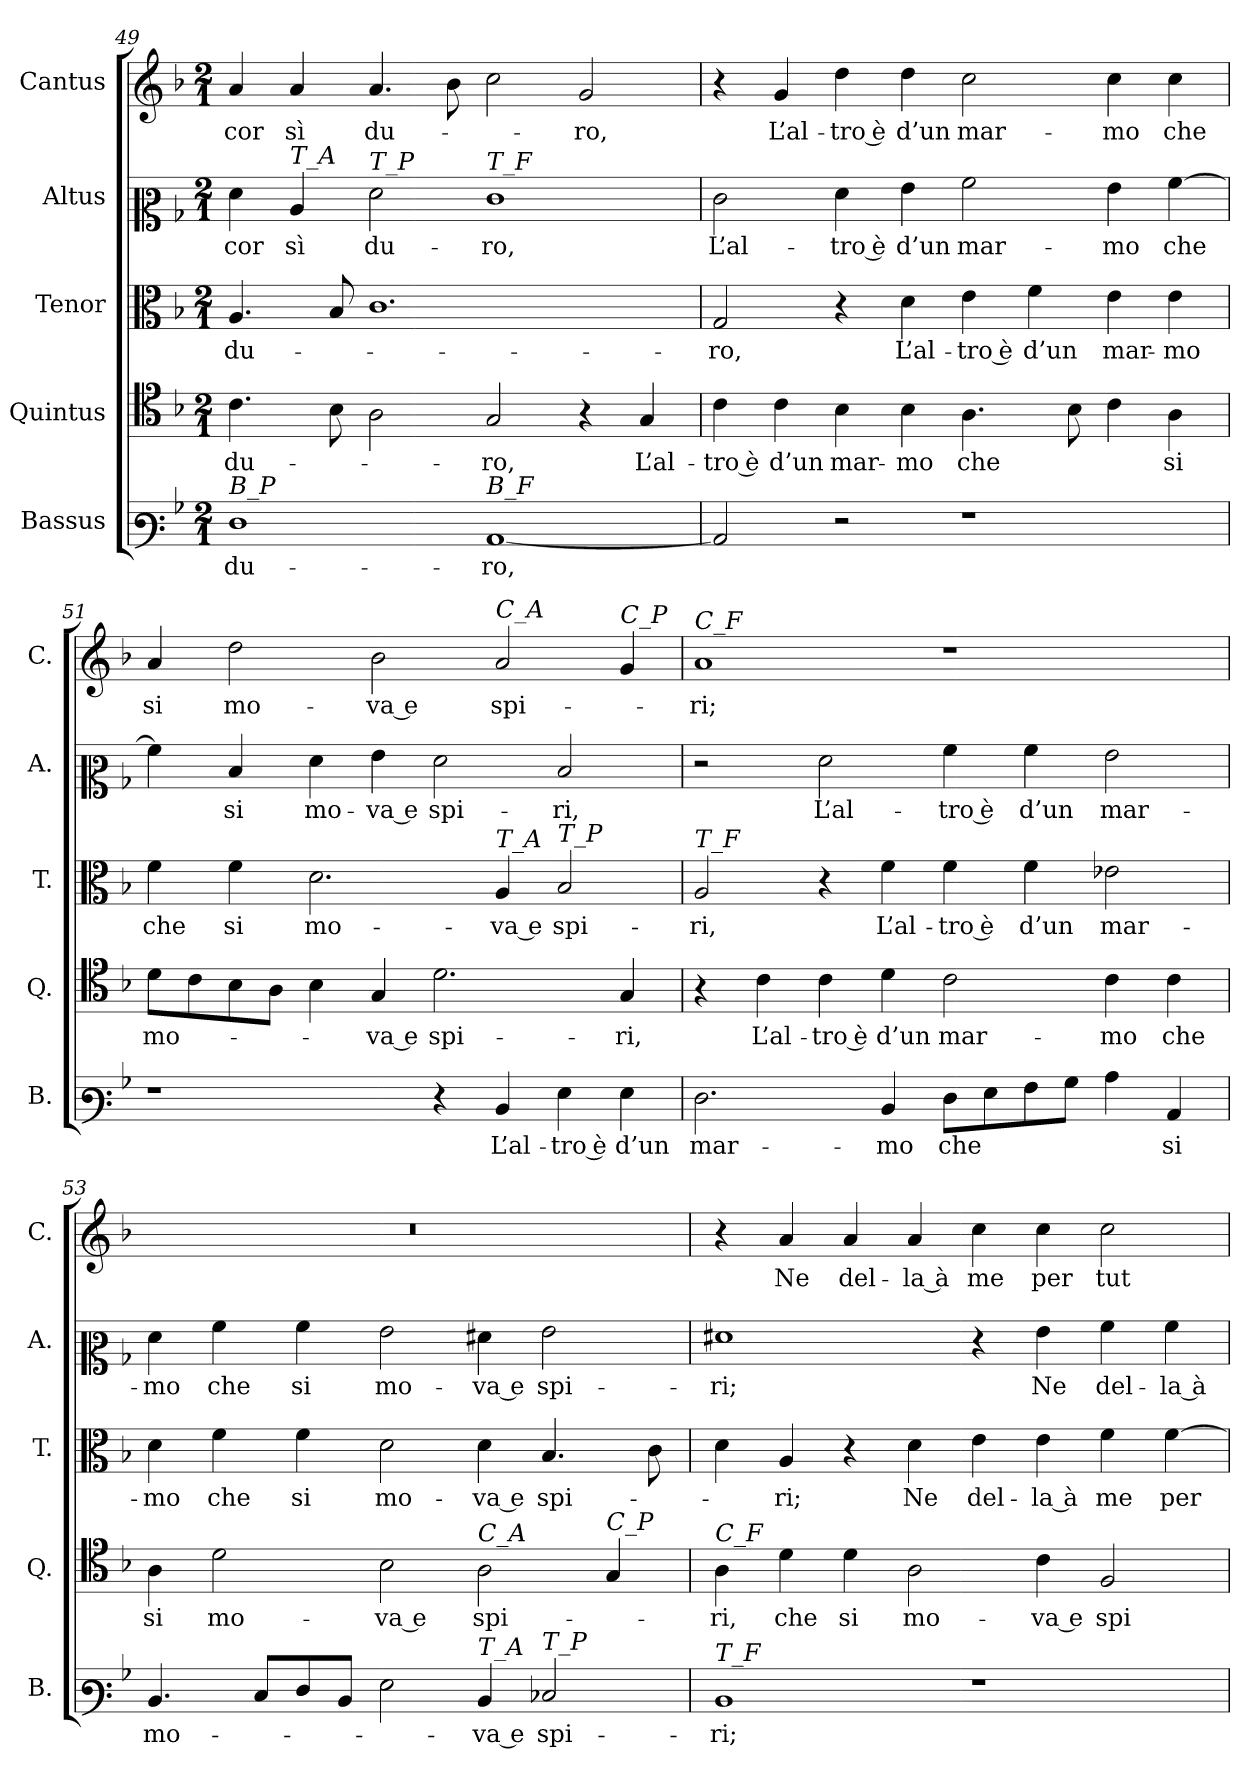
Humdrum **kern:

**kern	**text	**kern	**text	**kern	**text	**kern	**text	**kern	**text
*part5	*part5	*part4	*part4	*part3	*part3	*part2	*part2	*part1	*part1
*staff5	*staff5	*staff4	*staff4	*staff3	*staff3	*staff2	*staff2	*staff1	*staff1
*I"Bassus	*	*I"Quintus	*	*I"Tenor	*	*I"Altus	*	*I"Cantus	*
*I'B.	*	*I'Q.	*	*I'T.	*	*I'A.	*	*I'C.	*
!!LO:LB:g=z
*clefF3	*	*clefC4	*	*clefC3	*	*clefC2	*	*clefG2	*
*k[b-]	*	*k[b-]	*	*k[b-]	*	*k[b-]	*	*k[b-]	*
*M2/1	*	*M2/1	*	*M2/1	*	*M2/1	*	*M2/1	*
=49	=49	=49	=49	=49	=49	=49	=49	=49	=49
!LO:TX:a:i:t=B_P	!	!	!	!	!	!	!	!	!
!	!LO:LY:b	!	!LO:LY:b	!	!LO:LY:b	!	!LO:LY:b	!	!LO:LY:b
1F	du-	4.c\	du-	4.A/	du-	4f\	cor	4a/	cor
!	!	!	!	!	!	!LO:TX:a:i:t=T_A	!	!	!
!	!	!	!	!	!	!	!LO:LY:b	!	!LO:LY:b
.	.	.	.	.	.	4c/	sì	4a/	sì
.	.	8B-\	.	8B-/	.	.	.	.	.
!	!	!	!	!	!	!LO:TX:a:i:t=T_P	!	!	!
!	!	!	!	!	!	!	!LO:LY:b	!	!LO:LY:b
.	.	2A\	.	1.c	.	2f\	du-	4.a/	du-
.	.	.	.	.	.	.	.	8b-\	.
!	!	!	!	!	!	!LO:TX:a:i:t=T_F	!	!	!
!LO:TX:a:i:t=B_F	!	!	!	!	!	!	!	!	!
!	!LO:LY:b	!	!LO:LY:b	!	!	!	!LO:LY:b	!	!
[1C	-ro,	2G/	-ro,	.	.	1e	-ro,	2cc\	.
!	!	!	!	!	!	!	!	!	!LO:LY:b
.	.	4r	.	.	.	.	.	2g/	-ro,
!	!	!	!LO:LY:b	!	!	!	!	!	!
.	.	4G/	L’al-	.	.	.	.	.	.
=50	=50	=50	=50	=50	=50	=50	=50	=50	=50
!	!	!	!LO:LY:b	!	!LO:LY:b	!	!LO:LY:b	!	!
2C/]	.	4c\	-tro è	2G/	-ro,	2e\	L’al-	4r	.
!	!	!	!LO:LY:b	!	!	!	!	!	!LO:LY:b
.	.	4c\	d’un	.	.	.	.	4g/	L’al-
!	!	!	!LO:LY:b	!	!	!	!LO:LY:b	!	!LO:LY:b
2r	.	4B-\	mar-	4r	.	4f\	-tro è	4dd\	-tro è
!	!	!	!LO:LY:b	!	!LO:LY:b	!	!LO:LY:b	!	!LO:LY:b
.	.	4B-\	-mo	4d\	L’al-	4g\	d’un	4dd\	d’un
!	!	!	!LO:LY:b	!	!LO:LY:b	!	!LO:LY:b	!	!LO:LY:b
1r	.	4.A\	che	4e\	-tro è	2a\	mar-	2cc\	mar-
!	!	!	!	!	!LO:LY:b	!	!	!	!
.	.	.	.	4f\	d’un	.	.	.	.
.	.	8B-\	.	.	.	.	.	.	.
!	!	!	!	!	!LO:LY:b	!	!LO:LY:b	!	!LO:LY:b
.	.	4c\	.	4e\	mar-	4g\	-mo	4cc\	-mo
!	!	!	!LO:LY:b	!	!LO:LY:b	!	!LO:LY:b	!	!LO:LY:b
.	.	4A\	si	4e\	-mo	[4a\	che	4cc\	che
=51	=51	=51	=51	=51	=51	=51	=51	=51	=51
!	!	!	!LO:LY:b	!	!LO:LY:b	!	!	!	!LO:LY:b
1r	.	8d\L	mo-	4f\	che	4a\]	.	4a/	si
.	.	8c\	.	.	.	.	.	.	.
!	!	!	!	!	!LO:LY:b	!	!LO:LY:b	!	!LO:LY:b
.	.	8B-\	.	4f\	si	4d/	si	2dd\	mo-
.	.	8A\J	.	.	.	.	.	.	.
!	!	!	!	!	!LO:LY:b	!	!LO:LY:b	!	!
.	.	4B-\	.	2.d\	mo-	4f\	mo-	.	.
!	!	!	!LO:LY:b	!	!	!	!LO:LY:b	!	!LO:LY:b
.	.	4G/	-va e	.	.	4g\	-va e	2b-\	-va e
!	!	!	!LO:LY:b	!	!	!	!LO:LY:b	!	!
4r	.	2.d\	spi-	.	.	2f\	spi-	.	.
!	!	!	!	!	!	!	!	!LO:TX:a:i:t=C_A	!
!	!	!	!	!LO:TX:a:i:t=T_A	!	!	!	!	!
!	!LO:LY:b	!	!	!	!LO:LY:b	!	!	!	!LO:LY:b
4D/	L’al-	.	.	4A/	-va e	.	.	2a/	spi-
!	!	!	!	!LO:TX:a:i:t=T_P	!	!	!	!	!
!	!LO:LY:b	!	!	!	!LO:LY:b	!	!LO:LY:b	!	!
4G\	-tro è	.	.	2B-/	spi-	2d/	-ri,	.	.
!	!	!	!	!	!	!	!	!LO:TX:a:i:t=C_P	!
!	!LO:LY:b	!	!LO:LY:b	!	!	!	!	!	!
4G\	d’un	4G/	-ri,	.	.	.	.	4g/	.
!!LO:LB:g=z
=52	=52	=52	=52	=52	=52	=52	=52	=52	=52
!	!	!	!	!	!	!	!	!LO:TX:a:i:t=C_F	!
!	!	!	!	!LO:TX:a:i:t=T_F	!	!	!	!	!
!	!LO:LY:b	!	!	!	!LO:LY:b	!	!	!	!LO:LY:b
2.F\	mar-	4r	.	2A/	-ri,	2r	.	1a	-ri;
!	!	!	!LO:LY:b	!	!	!	!	!	!
.	.	4c\	L’al-	.	.	.	.	.	.
!	!	!	!LO:LY:b	!	!	!	!LO:LY:b	!	!
.	.	4c\	-tro è	4r	.	2f\	L’al-	.	.
!	!LO:LY:b	!	!LO:LY:b	!	!LO:LY:b	!	!	!	!
4D/	-mo	4d\	d’un	4f\	L’al-	.	.	.	.
!	!LO:LY:b	!	!LO:LY:b	!	!LO:LY:b	!	!LO:LY:b	!	!
8F\L	che	2c\	mar-	4f\	-tro è	4a\	-tro è	1r	.
8G\	.	.	.	.	.	.	.	.	.
!	!	!	!	!	!LO:LY:b	!	!LO:LY:b	!	!
8A\	.	.	.	4f\	d’un	4a\	d’un	.	.
8B-\J	.	.	.	.	.	.	.	.	.
!	!	!	!LO:LY:b	!	!LO:LY:b	!	!LO:LY:b	!	!
4c\	.	4c\	-mo	2e-X\	mar-	2g\	mar-	.	.
!	!LO:LY:b	!	!LO:LY:b	!	!	!	!	!	!
4C/	si	4c\	che	.	.	.	.	.	.
=53	=53	=53	=53	=53	=53	=53	=53	=53	=53
!	!LO:LY:b	!	!LO:LY:b	!	!LO:LY:b	!	!LO:LY:b	!	!
4.D/	mo-	4A\	si	4d\	-mo	4f\	-mo	0r	.
!	!	!	!LO:LY:b	!	!LO:LY:b	!	!LO:LY:b	!	!
.	.	2d\	mo-	4f\	che	4a\	che	.	.
8E/L	.	.	.	.	.	.	.	.	.
!	!	!	!	!	!LO:LY:b	!	!LO:LY:b	!	!
8F/	.	.	.	4f\	si	4a\	si	.	.
8D/J	.	.	.	.	.	.	.	.	.
!	!	!	!LO:LY:b	!	!LO:LY:b	!	!LO:LY:b	!	!
2G\	.	2B-\	-va e	2d\	mo-	2g\	mo-	.	.
!	!	!LO:TX:a:i:t=C_A	!	!	!	!	!	!	!
!LO:TX:a:i:t=T_A	!	!	!	!	!	!	!	!	!
!	!LO:LY:b	!	!LO:LY:b	!	!LO:LY:b	!	!LO:LY:b	!	!
4D/	-va e	2A\	spi-	4d\	-va e	4f#X\	-va e	.	.
!LO:TX:a:i:t=T_P	!	!	!	!	!	!	!	!	!
!	!LO:LY:b	!	!	!	!LO:LY:b	!	!LO:LY:b	!	!
2E-X/	spi-	.	.	4.B-/	spi-	2g\	spi-	.	.
!	!	!LO:TX:a:i:t=C_P	!	!	!	!	!	!	!
.	.	4G/	.	.	.	.	.	.	.
.	.	.	.	8c\	.	.	.	.	.
=54	=54	=54	=54	=54	=54	=54	=54	=54	=54
!	!	!LO:TX:a:i:t=C_F	!	!	!	!	!	!	!
!LO:TX:a:i:t=T_F	!	!	!	!	!	!	!	!	!
!	!LO:LY:b	!	!LO:LY:b	!	!	!	!LO:LY:b	!	!
1D	-ri;	4A\	-ri,	4d\	.	1f#X	-ri;	4r	.
!	!	!	!LO:LY:b	!	!LO:LY:b	!	!	!	!LO:LY:b
.	.	4d\	che	4A/	-ri;	.	.	4a/	Ne
!	!	!	!LO:LY:b	!	!	!	!	!	!LO:LY:b
.	.	4d\	si	4r	.	.	.	4a/	del-
!	!	!	!LO:LY:b	!	!LO:LY:b	!	!	!	!LO:LY:b
.	.	2A\	mo-	4d\	Ne	.	.	4a/	-la à
!	!	!	!	!	!LO:LY:b	!	!	!	!LO:LY:b
1r	.	.	.	4e\	del-	4r	.	4cc\	me
!	!	!	!LO:LY:b	!	!LO:LY:b	!	!LO:LY:b	!	!LO:LY:b
.	.	4c\	-va e	4e\	-la à	4g\	Ne	4cc\	per
!	!	!	!LO:LY:b	!	!LO:LY:b	!	!LO:LY:b	!	!LO:LY:b
.	.	2F/	spi-	4f\	me	4a\	del-	2cc\	tut-
!	!	!	!	!	!LO:LY:b	!	!LO:LY:b	!	!
.	.	.	.	[4f\	per	4a\	-la à	.	.
=	=	=	=	=	=	=	=	=	=
*-	*-	*-	*-	*-	*-	*-	*-	*-	*-
